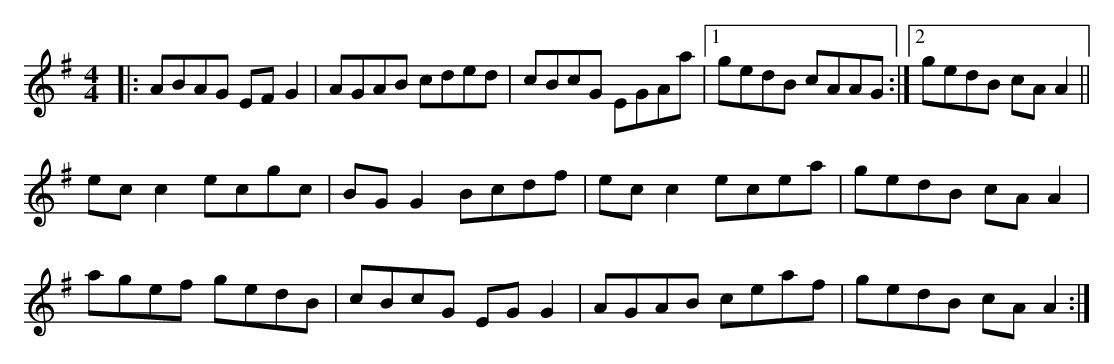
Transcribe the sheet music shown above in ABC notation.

X:1
M:4/4
K:Ador
|:ABAG EFG2|AGAB cded|cBcG EGAa|1 gedB cAAG:|2 gedB cAA2||
ecc2 ecgc|BGG2 Bcdf|ecc2 ecea|gedB cAA2|
agef gedB|cBcG EGG2|AGAB ceaf|gedB cAA2:|
